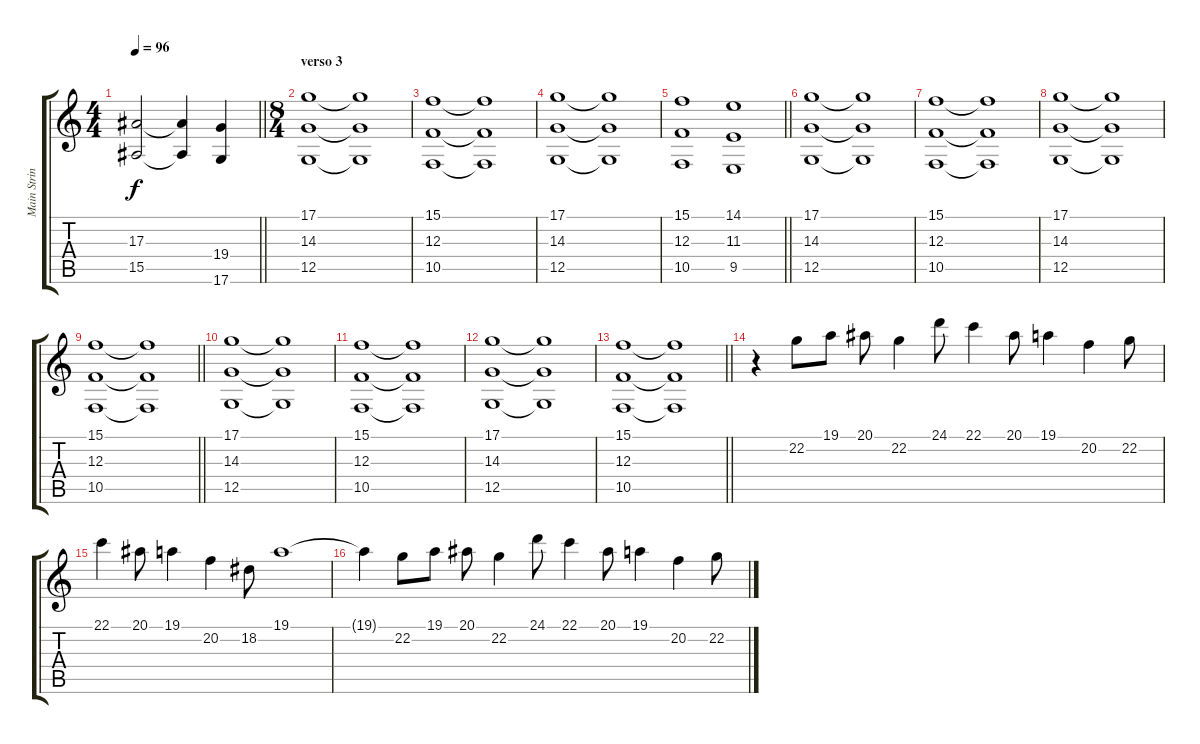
\track ("Main String" "Main Strin") {instrument stringensemble2}
\staff {score tabs}
\tuning (D4 A3 F3 C3 G2 D2) {hide}
\ts (4 4)
\tempo 96
\clef g2
\barLineRight lightlight
\ks c
(17.3 15.5).2{dy f} (17.3{t} 15.5{t}).4 (19.4 17.6).4 |
\ts (8 4)
\section ("" "verso 3")
(17.1 14.3 12.5).1 (17.1{t} 14.3{t} 12.5{t}).1 |
(15.1 12.3 10.5).1 (15.1{t} 12.3{t} 10.5{t}).1 |
(17.1 14.3 12.5).1 (17.1{t} 14.3{t} 12.5{t}).1 |
\barLineRight lightlight
(15.1 12.3 10.5).1 (14.1 11.3 9.5).1 |
(17.1 14.3 12.5).1 (17.1{t} 14.3{t} 12.5{t}).1 |
(15.1 12.3 10.5).1 (15.1{t} 12.3{t} 10.5{t}).1 |
(17.1 14.3 12.5).1 (17.1{t} 14.3{t} 12.5{t}).1 |
\barLineRight lightlight
(15.1 12.3 10.5).1 (15.1{t} 12.3{t} 10.5{t}).1 |
(17.1 14.3 12.5).1 (17.1{t} 14.3{t} 12.5{t}).1 |
(15.1 12.3 10.5).1 (15.1{t} 12.3{t} 10.5{t}).1 |
(17.1 14.3 12.5).1 (17.1{t} 14.3{t} 12.5{t}).1 |
\barLineRight lightlight
(15.1 12.3 10.5).1 (15.1{t} 12.3{t} 10.5{t}).1 |
r.4 22.2.8 19.1.8 20.1.8 22.2.4 24.1.8 22.1.4 20.1.8 19.1.4 20.2.4 22.2.8 |
22.1.4 20.1.8 19.1.4 20.2.4 18.2.8 19.1.1 |
19.1{t}.4 22.2.8 19.1.8 20.1.8 22.2.4 24.1.8 22.1.4 20.1.8 19.1.4 20.2.4 22.2.8
